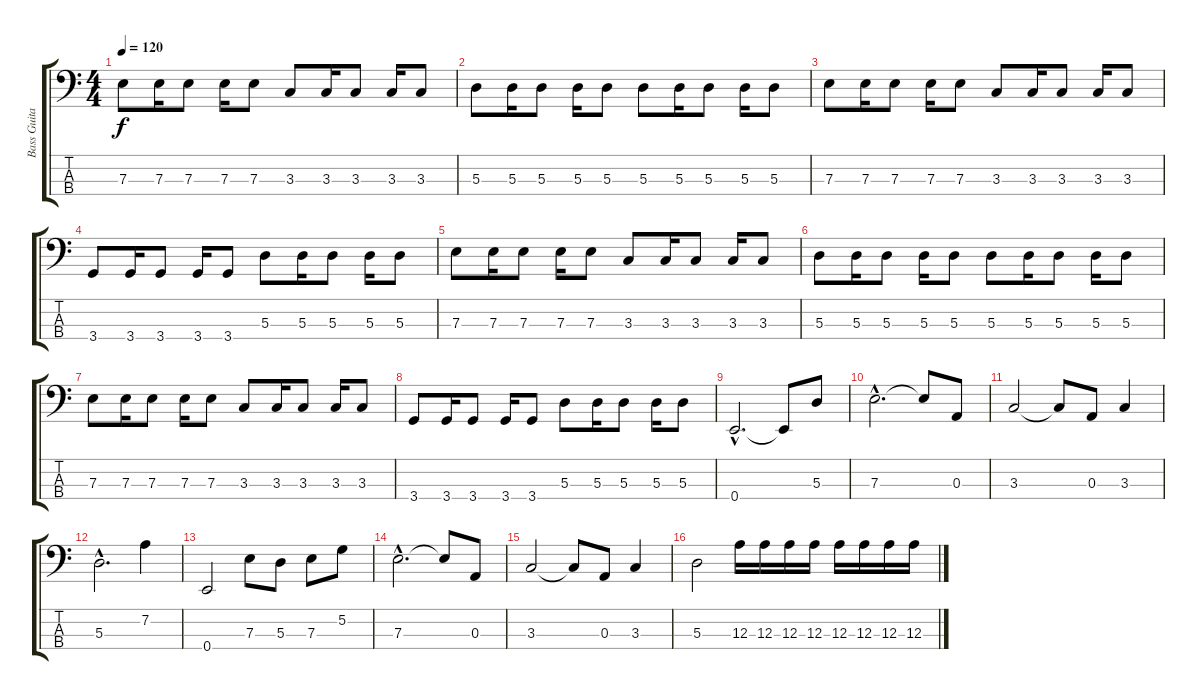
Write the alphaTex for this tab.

\track ("Bass Guitar" "Bass Guita") {instrument synthbass1}
\staff {score tabs}
\tuning (G2 D2 A1 E1) {hide}
\ts (4 4)
\tempo 120
\clef f4
\ks c
7.3.8{dy f} 7.3.16 7.3.8 7.3.16 7.3.8 3.3.8 3.3.16 3.3.8 3.3.16 3.3.8 |
5.3.8 5.3.16 5.3.8 5.3.16 5.3.8 5.3.8 5.3.16 5.3.8 5.3.16 5.3.8 |
7.3.8 7.3.16 7.3.8 7.3.16 7.3.8 3.3.8 3.3.16 3.3.8 3.3.16 3.3.8 |
3.4.8 3.4.16 3.4.8 3.4.16 3.4.8 5.3.8 5.3.16 5.3.8 5.3.16 5.3.8 |
7.3.8 7.3.16 7.3.8 7.3.16 7.3.8 3.3.8 3.3.16 3.3.8 3.3.16 3.3.8 |
5.3.8 5.3.16 5.3.8 5.3.16 5.3.8 5.3.8 5.3.16 5.3.8 5.3.16 5.3.8 |
7.3.8 7.3.16 7.3.8 7.3.16 7.3.8 3.3.8 3.3.16 3.3.8 3.3.16 3.3.8 |
3.4.8 3.4.16 3.4.8 3.4.16 3.4.8 5.3.8 5.3.16 5.3.8 5.3.16 5.3.8 |
0.4{hac}.2{d} 0.4{t}.8 5.3.8 |
7.3{hac}.2{d} 7.3{t}.8 0.3.8 |
3.3.2 3.3{t}.8 0.3.8 3.3.4 |
5.3{hac}.2{d} 7.2.4 |
0.4.2 7.3.8 5.3.8 7.3.8 5.2.8 |
7.3{hac}.2{d} 7.3{t}.8 0.3.8 |
3.3.2 3.3{t}.8 0.3.8 3.3.4 |
5.3.2 12.3.16 12.3.16 12.3.16 12.3.16 12.3.16 12.3.16 12.3.16 12.3.16
